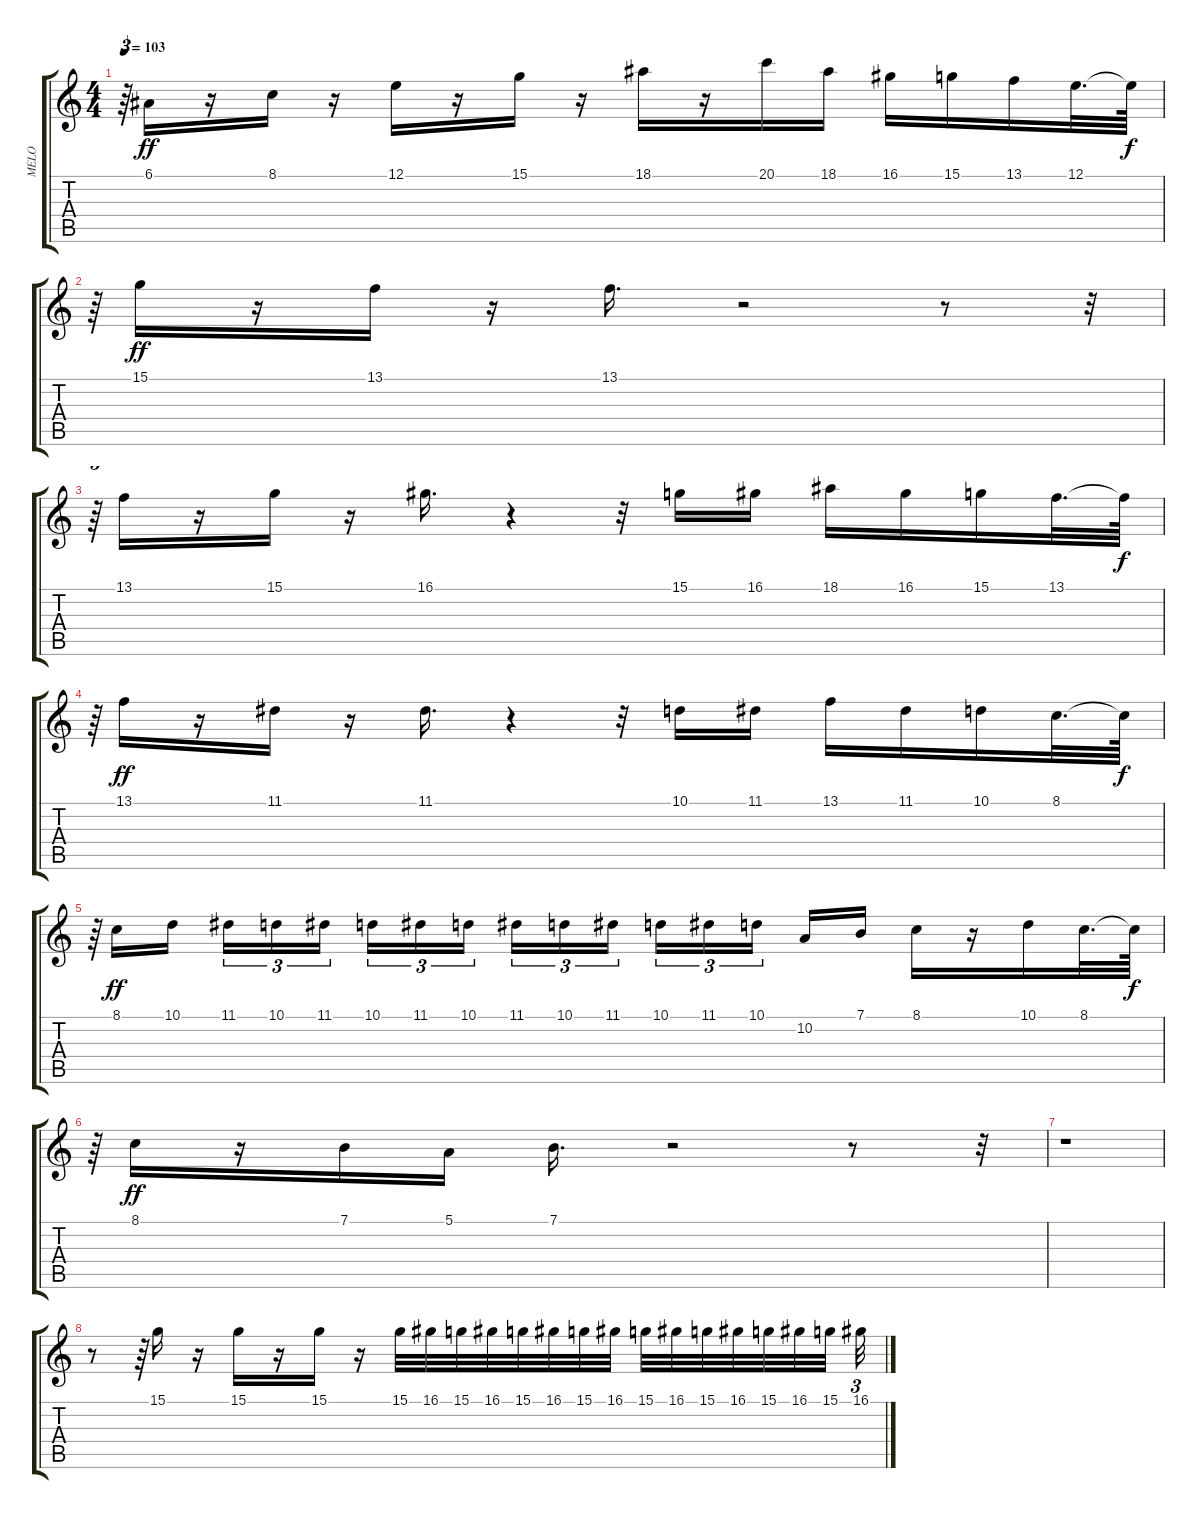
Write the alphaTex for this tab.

\track ("MELO" "MELO") {instrument harpsichord}
\staff {score tabs}
\tuning (E4 B3 G3 D3 A2 E2) {hide}
\ts (4 4)
\tempo 103
\clef g2
\ks c
r.64{tu (3 2) dy ff} 6.1.16 r.16 8.1.16 r.16 12.1.16 r.16 15.1.16 r.16 18.1.16 r.16 20.1.16 18.1.16 16.1.16 15.1.16 13.1.16 12.1.32{d} 12.1{t}.64{dy f} |
r.64{tu (3 2)} 15.1.16{dy ff} r.16 13.1.16 r.16 13.1.16{d} r.2 r.8 r.32{tu (3 2)} |
r.64{tu (3 2)} 13.1.16 r.16 15.1.16 r.16 16.1.16{d} r.4 r.32 15.1.16 16.1.16 18.1.16 16.1.16 15.1.16 13.1.32{d} 13.1{t}.64{dy f} |
r.64{tu (3 2)} 13.1.16{dy ff} r.16 11.1.16 r.16 11.1.16{d} r.4 r.32 10.1.16 11.1.16 13.1.16 11.1.16 10.1.16 8.1.32{d} 8.1{t}.64{dy f} |
r.64{tu (3 2)} 8.1.16{dy ff} 10.1.16{beam splitsecondary} 11.1.16{tu (3 2)} 10.1.16{tu (3 2)} 11.1.16{tu (3 2)} 10.1.16{tu (3 2)} 11.1.16{tu (3 2)} 10.1.16{tu (3 2) beam splitsecondary} 11.1.16{tu (3 2)} 10.1.16{tu (3 2)} 11.1.16{tu (3 2)} 10.1.16{tu (3 2)} 11.1.16{tu (3 2)} 10.1.16{tu (3 2) beam splitsecondary} 10.2.16 7.1.16 8.1.16 r.16 10.1.16 8.1.32{d} 8.1{t}.64{dy f} |
r.64{tu (3 2)} 8.1.16{dy ff} r.16 7.1.16 5.1.16 7.1.16{d} r.2 r.8 r.32{tu (3 2)} |
r.1 |
r.8 r.64{tu (3 2)} 15.1.16 r.16 15.1.16 r.16 15.1.16 r.16 15.1.32 16.1.32 15.1.32 16.1.32 15.1.32 16.1.32 15.1.32 16.1.32 15.1.32 16.1.32 15.1.32 16.1.32 15.1.32 16.1.32 15.1.32{beam splitsecondary} 16.1.32{tu (3 2)}
